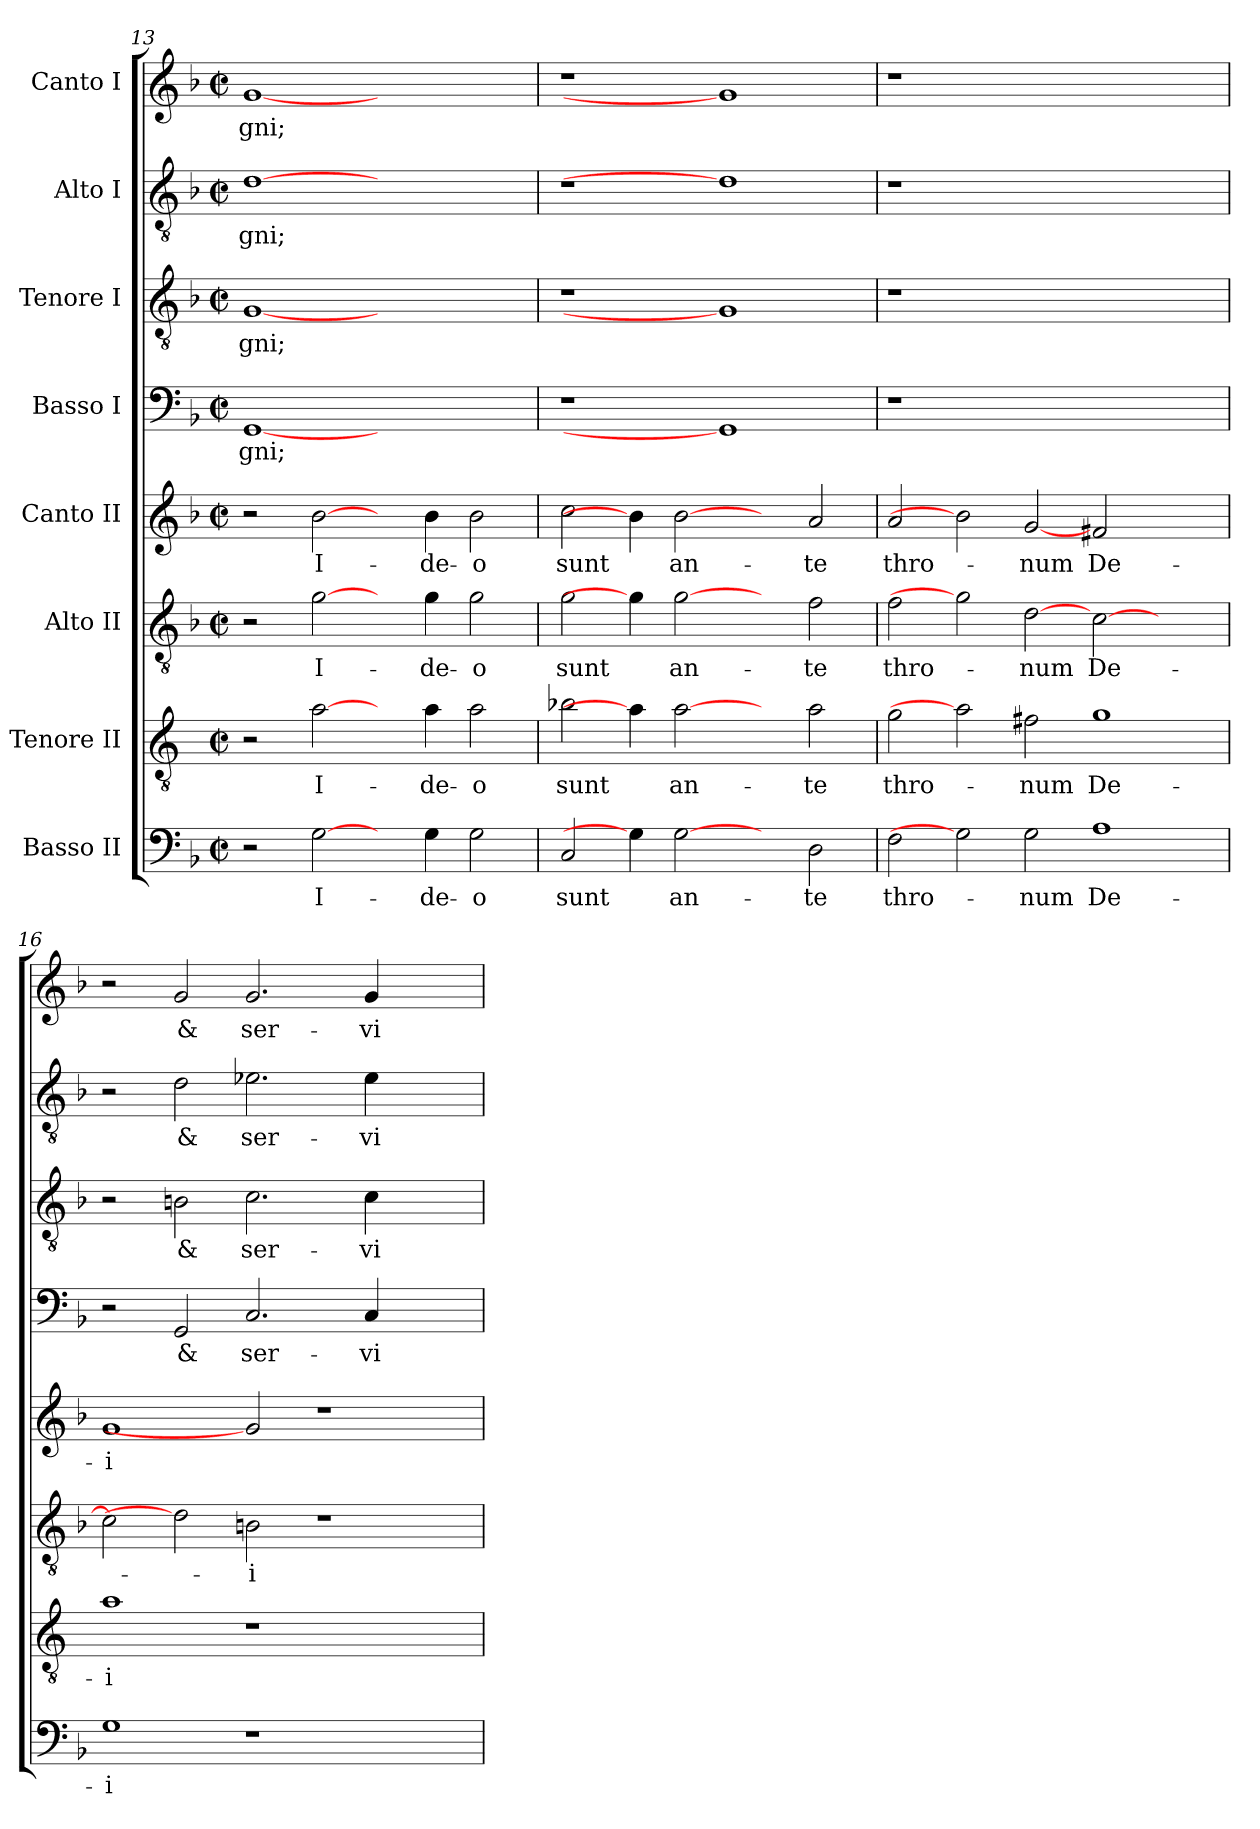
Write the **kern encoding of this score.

**kern	**text	**kern	**text	**kern	**text	**kern	**text	**kern	**text	**kern	**text	**kern	**text	**kern	**text
*part8	*part8	*part7	*part7	*part6	*part6	*part5	*part5	*part4	*part4	*part3	*part3	*part2	*part2	*part1	*part1
*staff8	*staff8	*staff7	*staff7	*staff6	*staff6	*staff5	*staff5	*staff4	*staff4	*staff3	*staff3	*staff2	*staff2	*staff1	*staff1
*I"Basso II	*	*I"Tenore II	*	*I"Alto II	*	*I"Canto II	*	*I"Basso I	*	*I"Tenore I	*	*I"Alto I	*	*I"Canto I	*
*clefF4	*	*clefGv2	*	*clefGv2	*	*clefG2	*	*clefF4	*	*clefGv2	*	*clefGv2	*	*clefG2	*
*	*	*ITrd4c7	*	*	*	*	*	*	*	*	*	*	*	*	*
*k[b-]	*	*k[b-]	*	*k[b-]	*	*k[b-]	*	*k[b-]	*	*k[b-]	*	*k[b-]	*	*k[b-]	*
*d:	*	*d:	*	*d:	*	*d:	*	*d:	*	*d:	*	*d:	*	*d:	*
*M2/2	*	*M2/2	*	*M2/2	*	*M2/2	*	*M2/2	*	*M2/2	*	*M2/2	*	*M2/2	*
*met(c|)	*	*met(c|)	*	*met(c|)	*	*met(c|)	*	*met(c|)	*	*met(c|)	*	*met(c|)	*	*met(c|)	*
=13	=13	=13	=13	=13	=13	=13	=13	=13	=13	=13	=13	=13	=13	=13	=13
!	!	!	!	!	!	!	!	!	!LO:LY:b	!	!LO:LY:b	!	!LO:LY:b	!	!LO:LY:b
2r	.	2r	.	2r	.	2r	.	[1GG	gni;	[1G	-gni;	[1d	-gni;	[1g	-gni;
!	!LO:LY:b	!	!LO:LY:b	!	!LO:LY:b	!	!LO:LY:b	!	!	!	!	!	!	!	!
[2G\	I-	[2d\	I-	[2g\	I-	[2b-\	I-	.	.	.	.	.	.	.	.
4ryy	.	4ryy	.	4ryy	.	4ryy	.	1ryy	.	1ryy	.	1ryy	.	1ryy	.
!	!LO:LY:b	!	!LO:LY:b	!	!LO:LY:b	!	!LO:LY:b	!	!	!	!	!	!	!	!
4G\	-de-	4d\	-de-	4g\	-de-	4b-\	-de-	.	.	.	.	.	.	.	.
!	!LO:LY:b	!	!LO:LY:b	!	!LO:LY:b	!	!LO:LY:b	!	!	!	!	!	!	!	!
2G\	-o	2d\	-o	2g\	-o	2b-\	-o	.	.	.	.	.	.	.	.
=14	=14	=14	=14	=14	=14	=14	=14	=14	=14	=14	=14	=14	=14	=14	=14
!	!LO:LY:b	!	!LO:LY:b	!	!LO:LY:b	!	!LO:LY:b	!	!	!	!	!	!	!	!
2C/	sunt	2e-X\	sunt	2g\	sunt	2cc\	sunt	1r	.	1r	.	1r	.	1r	.
4G\]	.	4d\]	.	4g\]	.	4b-\]	.	.	.	.	.	.	.	.	.
!	!LO:LY:b	!	!LO:LY:b	!	!LO:LY:b	!	!LO:LY:b	!	!	!	!	!	!	!	!
[2G	an-	[2d	an-	[2g	an-	[2b-	an-	.	.	.	.	.	.	.	.
.	.	.	.	.	.	.	.	1GG]	.	1G]	.	1d]	.	1g]	.
4ryy	.	4ryy	.	4ryy	.	4ryy	.	.	.	.	.	.	.	.	.
!	!LO:LY:b	!	!LO:LY:b	!	!LO:LY:b	!	!LO:LY:b	!	!	!	!	!	!	!	!
2D\	-te	2d\	-te	2f\	-te	2a/	-te	.	.	.	.	.	.	.	.
=15	=15	=15	=15	=15	=15	=15	=15	=15	=15	=15	=15	=15	=15	=15	=15
!	!LO:LY:b	!	!LO:LY:b	!	!LO:LY:b	!	!LO:LY:b	!	!	!	!	!	!	!	!
2F\	thro-	2c\	thro-	2f\	thro-	2a/	thro-	1r	.	1r	.	1r	.	1r	.
2G]	.	2d]	.	2g]	.	2b-]	.	.	.	.	.	.	.	.	.
!	!LO:LY:b	!	!LO:LY:b	!	!LO:LY:b	!	!LO:LY:b	!	!	!	!	!	!	!	!
2G\	-num	2Bn\	-num	[2d	-num	[2g	-num	1.ryy	.	1.ryy	.	1.ryy	.	1.ryy	.
!	!LO:LY:b	!	!LO:LY:b	!	!LO:LY:b	!	!LO:LY:b	!	!	!	!	!	!	!	!
1A	De-	1c	De-	[2c\	De-	2f#X/	De-	.	.	.	.	.	.	.	.
.	.	.	.	2ryy	.	2ryy	.	.	.	.	.	.	.	.	.
=16	=16	=16	=16	=16	=16	=16	=16	=16	=16	=16	=16	=16	=16	=16	=16
!	!LO:LY:b	!	!LO:LY:b	!	!	!	!LO:LY:b	!	!	!	!	!	!	!	!
1G	-i	1d	-i	2c\]	.	1g	-i	2r	.	2r	.	2r	.	2r	.
!	!	!	!	!	!	!	!	!	!LO:LY:b	!	!LO:LY:b	!	!LO:LY:b	!	!LO:LY:b
.	.	.	.	2d]	.	.	.	2GG/	&	2Bn\	&	2d\	&	2g/	&
!	!	!	!	!	!LO:LY:b	!	!	!	!LO:LY:b	!	!LO:LY:b	!	!LO:LY:b	!	!LO:LY:b
1r	.	1r	.	2Bn\	-i	2g]	.	2.C/	ser-	2.c\	ser-	2.e-X\	ser-	2.g/	ser-
.	.	.	.	1r	.	1r	.	.	.	.	.	.	.	.	.
!	!	!	!	!	!	!	!	!	!LO:LY:b	!	!LO:LY:b	!	!LO:LY:b	!	!LO:LY:b
.	.	.	.	.	.	.	.	4C/	-vi-	4c\	-vi-	4e-\	-vi-	4g/	-vi-
2ryy	.	2ryy	.	.	.	.	.	2ryy	.	2ryy	.	2ryy	.	2ryy	.
=	=	=	=	=	=	=	=	=	=	=	=	=	=	=	=
*-	*-	*-	*-	*-	*-	*-	*-	*-	*-	*-	*-	*-	*-	*-	*-
